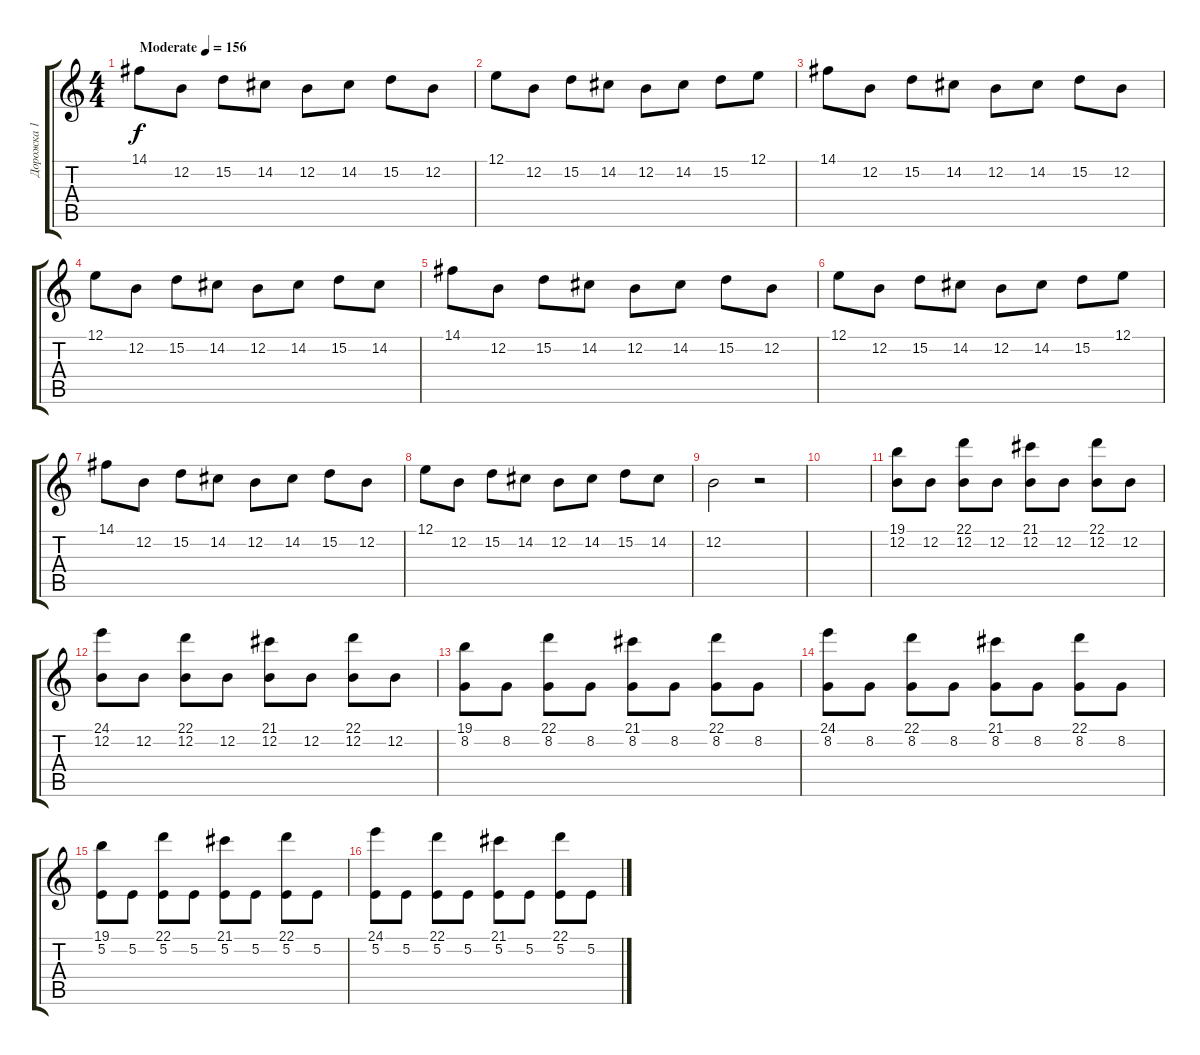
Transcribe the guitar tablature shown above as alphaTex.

\track ("Дорожка 1" "Дорожка 1") {instrument electricgrandpiano}
\staff {score tabs}
\tuning (E4 B3 G3 D3 A2 E2) {hide}
\ts (4 4)
\tempo (156 "Moderate")
\clef g2
\ks c
14.1.8{dy f instrument electricgrandpiano} 12.2.8 15.2.8 14.2.8 12.2.8 14.2.8 15.2.8 12.2.8 |
12.1.8 12.2.8 15.2.8 14.2.8 12.2.8 14.2.8 15.2.8 12.1.8 |
14.1.8 12.2.8 15.2.8 14.2.8 12.2.8 14.2.8 15.2.8 12.2.8 |
12.1.8 12.2.8 15.2.8 14.2.8 12.2.8 14.2.8 15.2.8 14.2.8 |
14.1.8 12.2.8 15.2.8 14.2.8 12.2.8 14.2.8 15.2.8 12.2.8 |
12.1.8 12.2.8 15.2.8 14.2.8 12.2.8 14.2.8 15.2.8 12.1.8 |
14.1.8 12.2.8 15.2.8 14.2.8 12.2.8 14.2.8 15.2.8 12.2.8 |
12.1.8 12.2.8 15.2.8 14.2.8 12.2.8 14.2.8 15.2.8 14.2.8 |
12.2.2 r.2 |
|
(19.1 12.2).8 12.2.8 (22.1 12.2).8 12.2.8 (21.1 12.2).8 12.2.8 (22.1 12.2).8 12.2.8 |
(24.1 12.2).8 12.2.8 (22.1 12.2).8 12.2.8 (21.1 12.2).8 12.2.8 (22.1 12.2).8 12.2.8 |
(19.1 8.2).8 8.2.8 (22.1 8.2).8 8.2.8 (21.1 8.2).8 8.2.8 (22.1 8.2).8 8.2.8 |
(24.1 8.2).8 8.2.8 (22.1 8.2).8 8.2.8 (21.1 8.2).8 8.2.8 (22.1 8.2).8 8.2.8 |
(19.1 5.2).8 5.2.8 (22.1 5.2).8 5.2.8 (21.1 5.2).8 5.2.8 (22.1 5.2).8 5.2.8 |
(24.1 5.2).8 5.2.8 (22.1 5.2).8 5.2.8 (21.1 5.2).8 5.2.8 (22.1 5.2).8 5.2.8
